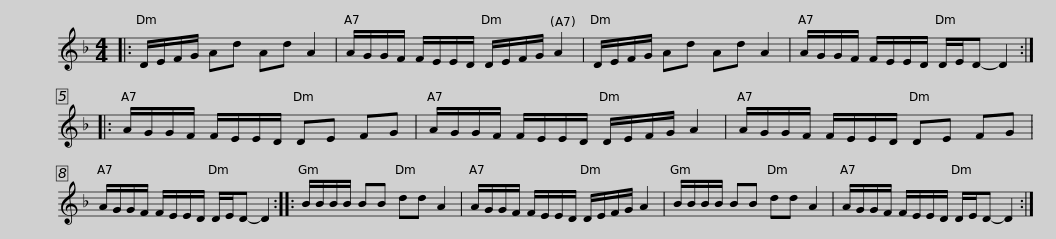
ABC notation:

X:1
L:1/8
M:4/4
I:linebreak $
K:Dmin
V:1 treble
V:1
|: D/E/F/G/ Ad Ad A2 | A/G/G/F/ F/E/E/D/ D/E/F/G/ A2 | D/E/F/G/ Ad Ad A2 | A/G/G/F/ F/E/E/D/ D/E/D- D2 ::$ A/G/G/F/ F/E/E/D/ DE FG | %5
 A/G/G/F/ F/E/E/D/ D/E/F/G/ A2 | A/G/G/F/ F/E/E/D/ DE FG |$ A/G/G/F/ F/E/E/D/ D/E/D- D2 :: B/B/B/B/ BB dd A2 | A/G/G/F/ F/E/E/D/ D/E/F/G/ A2 | %10
 B/B/B/B/ BB dd A2 |$ A/G/G/F/ F/E/E/D/ D/E/D- D2 :| %12
